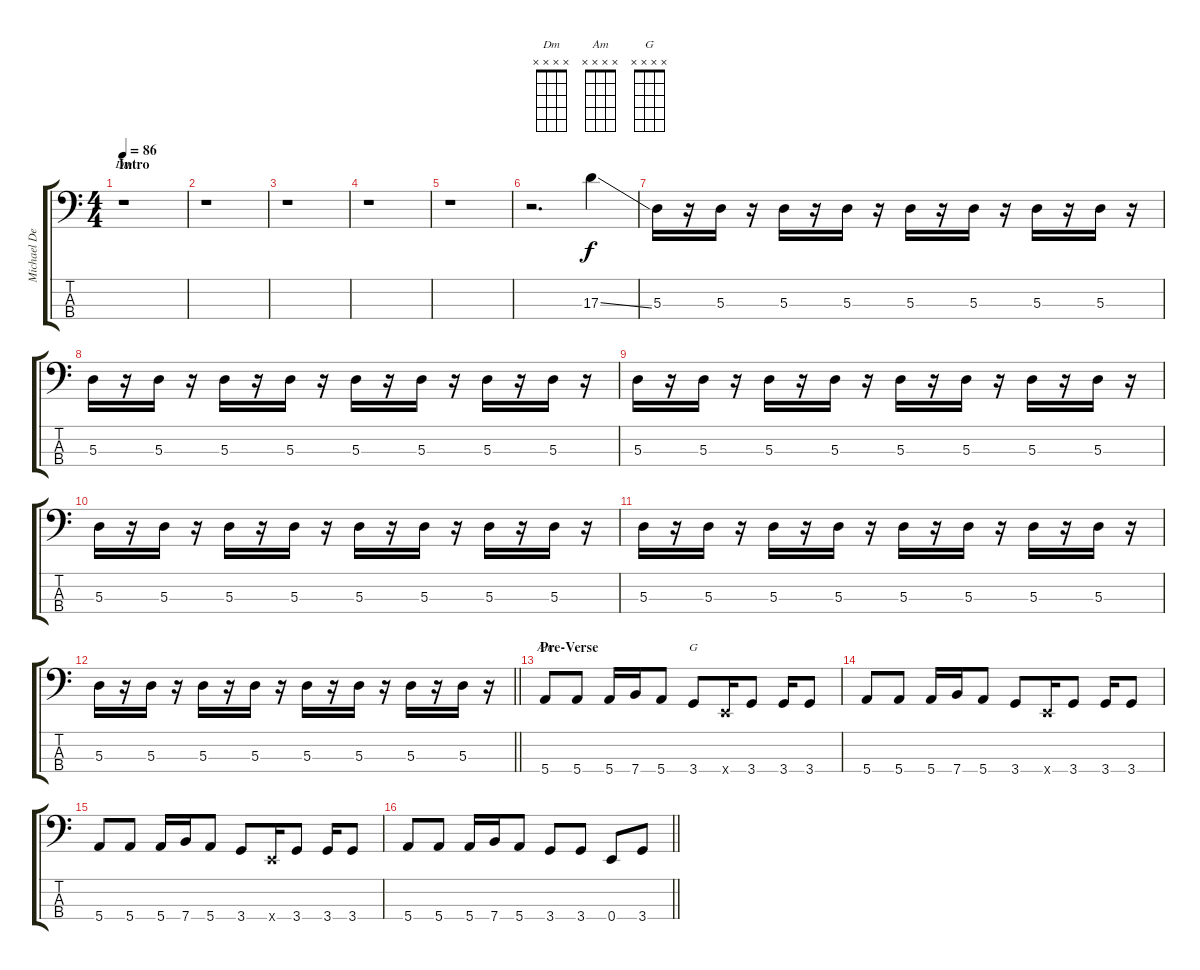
\track ("Michael Dempsey (Bass)" "Michael De") {instrument electricbasspick}
\staff {score tabs}
\tuning (G2 D2 A1 E1) {hide}
\chord ("Dm" x x x x)
\chord ("Am" x x x x)
\chord ("G" x x x x)
\ts (4 4)
\section ("" "Intro")
\tempo 86
\clef f4
\ks c
r.1{ch "Dm" dy f instrument electricbasspick} |
r.1 |
r.1 |
r.1 |
r.1 |
r.2{d} 17.3{ss}.4 |
5.3.16 r.16 5.3.16 r.16 5.3.16 r.16 5.3.16 r.16 5.3.16 r.16 5.3.16 r.16 5.3.16 r.16 5.3.16 r.16 |
5.3.16 r.16 5.3.16 r.16 5.3.16 r.16 5.3.16 r.16 5.3.16 r.16 5.3.16 r.16 5.3.16 r.16 5.3.16 r.16 |
5.3.16 r.16 5.3.16 r.16 5.3.16 r.16 5.3.16 r.16 5.3.16 r.16 5.3.16 r.16 5.3.16 r.16 5.3.16 r.16 |
5.3.16 r.16 5.3.16 r.16 5.3.16 r.16 5.3.16 r.16 5.3.16 r.16 5.3.16 r.16 5.3.16 r.16 5.3.16 r.16 |
5.3.16 r.16 5.3.16 r.16 5.3.16 r.16 5.3.16 r.16 5.3.16 r.16 5.3.16 r.16 5.3.16 r.16 5.3.16 r.16 |
\barLineRight lightlight
5.3.16 r.16 5.3.16 r.16 5.3.16 r.16 5.3.16 r.16 5.3.16 r.16 5.3.16 r.16 5.3.16 r.16 5.3.16 r.16 |
\section ("" "Pre-Verse")
5.4.8{ch "Am"} 5.4.8 5.4.16 7.4.16 5.4.8 3.4.8{ch "G"} 0.4{x}.16 3.4.8 3.4.16 3.4.8 |
5.4.8 5.4.8 5.4.16 7.4.16 5.4.8 3.4.8 0.4{x}.16 3.4.8 3.4.16 3.4.8 |
5.4.8 5.4.8 5.4.16 7.4.16 5.4.8 3.4.8 0.4{x}.16 3.4.8 3.4.16 3.4.8 |
\barLineRight lightlight
5.4.8 5.4.8 5.4.16 7.4.16 5.4.8 3.4.8 3.4.8 0.4.8 3.4.8
